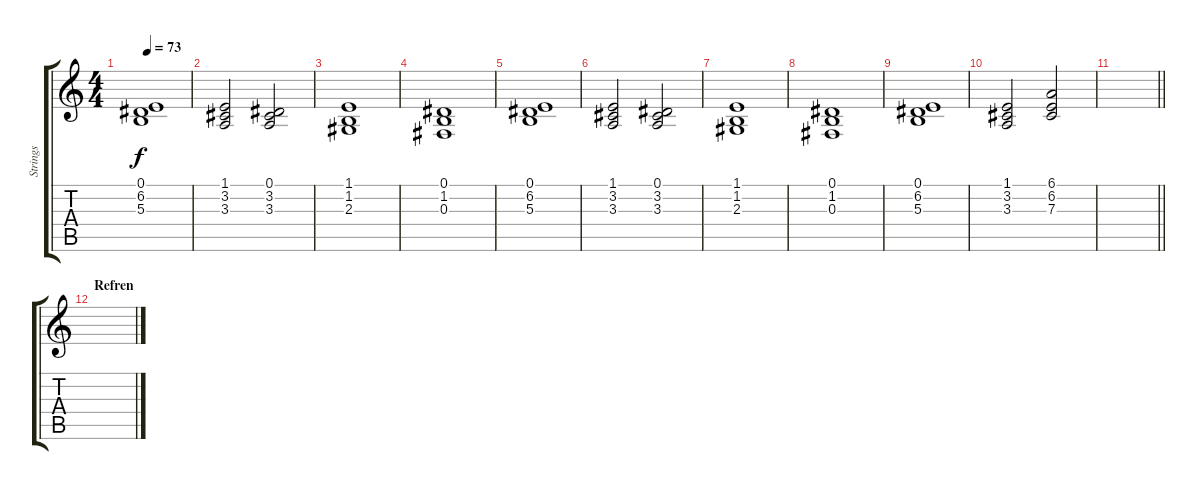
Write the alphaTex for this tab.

\track ("Strings" "Strings") {instrument stringensemble1}
\staff {score tabs}
\tuning (Eb4 Bb3 Gb3 Db3 Ab2 Eb2) {hide}
\ts (4 4)
\tempo 73
\clef g2
\ks c
(0.1 6.2 5.3).1{dy f} |
(1.1 3.2 3.3).2 (0.1 3.2 3.3).2 |
(1.1 1.2 2.3).1 |
(0.1 1.2 0.3).1 |
(0.1 6.2 5.3).1 |
(1.1 3.2 3.3).2 (0.1 3.2 3.3).2 |
(1.1 1.2 2.3).1 |
(0.1 1.2 0.3).1 |
(0.1 6.2 5.3).1 |
(1.1 3.2 3.3).2 (6.1 6.2 7.3).2 |
\barLineRight lightlight
|
\section ("" "Refren")
